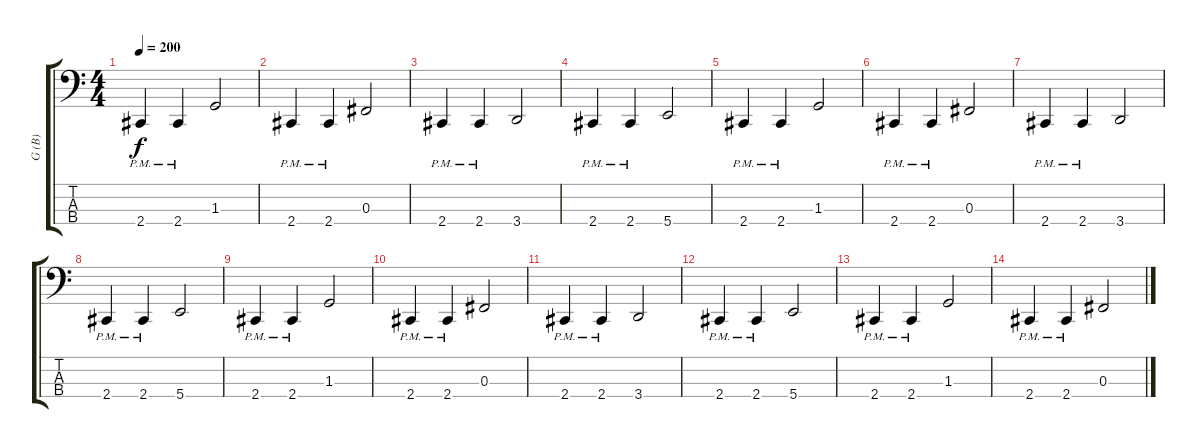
\track ("G (B)" "G (B)") {instrument electricbasspick}
\staff {score tabs}
\tuning (E2 B1 Gb1 B0) {hide}
\ts (4 4)
\tempo 200
\clef f4
\ks c
2.4{pm}.4{dy f} 2.4{pm}.4 1.3.2 |
2.4{pm}.4 2.4{pm}.4 0.3.2 |
2.4{pm}.4 2.4{pm}.4 3.4.2 |
2.4{pm}.4 2.4{pm}.4 5.4.2 |
2.4{pm}.4 2.4{pm}.4 1.3.2 |
2.4{pm}.4 2.4{pm}.4 0.3.2 |
2.4{pm}.4 2.4{pm}.4 3.4.2 |
2.4{pm}.4 2.4{pm}.4 5.4.2 |
2.4{pm}.4 2.4{pm}.4 1.3.2 |
2.4{pm}.4 2.4{pm}.4 0.3.2 |
2.4{pm}.4 2.4{pm}.4 3.4.2 |
2.4{pm}.4 2.4{pm}.4 5.4.2 |
2.4{pm}.4 2.4{pm}.4 1.3.2 |
2.4{pm}.4 2.4{pm}.4 0.3.2
